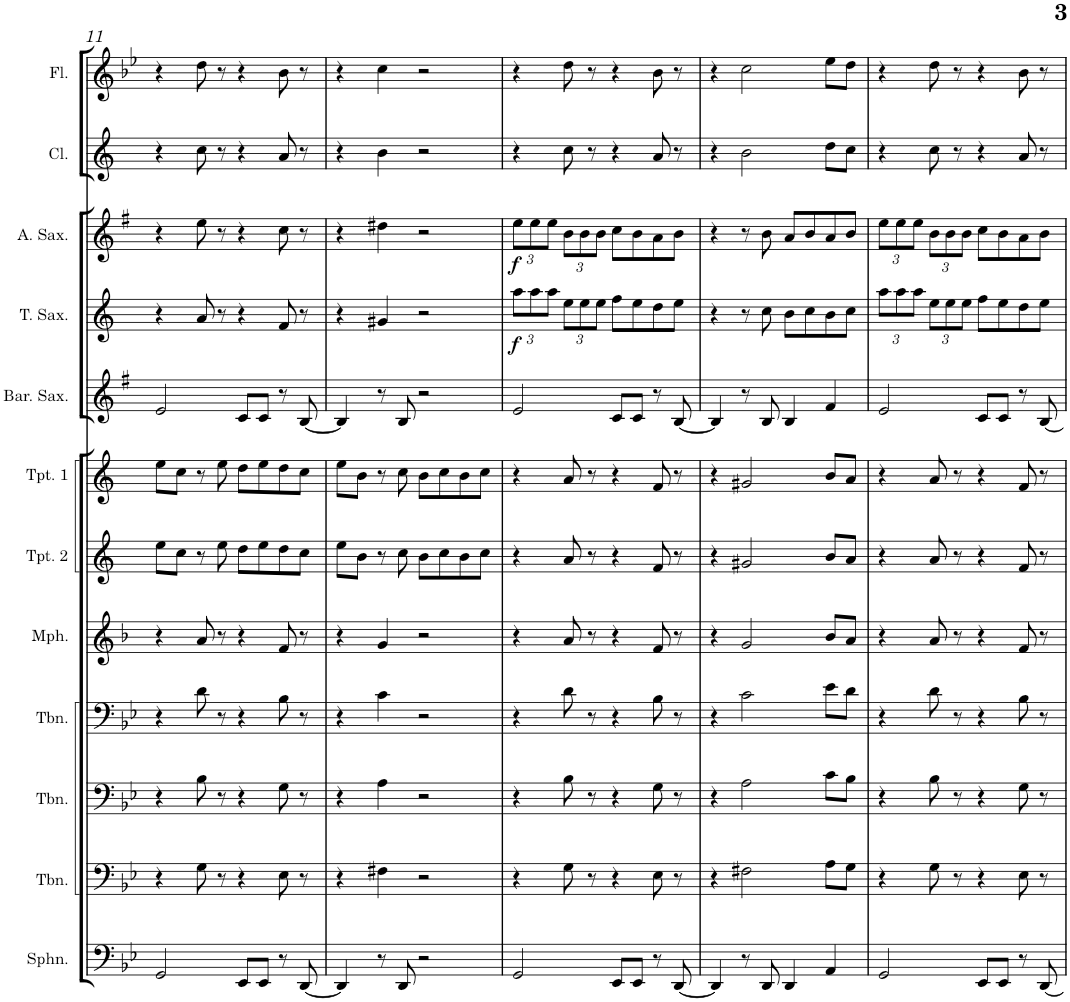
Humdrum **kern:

**kern	**kern	**kern	**kern	**kern	**kern	**kern	**kern	**kern	**dynam	**kern	**dynam	**kern	**kern
*part12	*part11	*part10	*part9	*part8	*part7	*part6	*part5	*part4	*part4	*part3	*part3	*part2	*part1
*staff12	*staff11	*staff10	*staff9	*staff8	*staff7	*staff6	*staff5	*staff4	*staff4	*staff3	*staff3	*staff2	*staff1
*I"Sousaphone	*I"Trombone	*I"Trombone	*I"Trombone	*I"Mellophone	*I"Trumpet 2	*I"Trumpet 1	*I"Baritone Sax	*I"Tenor Sax	*	*I"Alto Sax	*	*I"Clarinet	*I"Flute
*I'Sphn.	*I'Tbn.	*I'Tbn.	*I'Tbn.	*I'Mph.	*I'Tpt. 2	*I'Tpt. 1	*I'Bar. Sax.	*I'T. Sax.	*	*I'A. Sax.	*	*I'Cl.	*I'Fl.
!!LO:PB:g=z
*clefF4	*clefF4	*clefF4	*clefF4	*clefG2	*clefG2	*clefG2	*clefG2	*clefG2	*	*clefG2	*	*clefG2	*clefG2
*	*	*	*	*Trd4c7	*Trd1c2	*Trd1c2	*Trd12c21	*Trd8c14	*	*Trd5c9	*	*Trd1c2	*
*k[b-e-]	*k[b-e-]	*k[b-e-]	*k[b-e-]	*k[b-]	*k[]	*k[]	*k[f#]	*k[]	*	*k[f#]	*	*k[]	*k[b-e-]
*M4/4	*M4/4	*M4/4	*M4/4	*M4/4	*M4/4	*M4/4	*M4/4	*M4/4	*	*M4/4	*	*M4/4	*M4/4
=11	=11	=11	=11	=11	=11	=11	=11	=11	=11	=11	=11	=11	=11
2GG/	4r	4r	4r	4r	8ee\L	8ee\L	2e/	4r	.	4r	.	4r	4r
.	.	.	.	.	8cc\J	8cc\J	.	.	.	.	.	.	.
.	8G\	8B-\	8d\	8a/	8r	8r	.	8a/	.	8ee\	.	8cc\	8dd\
.	8r	8r	8r	8r	8ee\	8ee\	.	8r	.	8r	.	8r	8r
8EE-/L	4r	4r	4r	4r	8dd\L	8dd\L	8c/L	4r	.	4r	.	4r	4r
8EE-/J	.	.	.	.	8ee\	8ee\	8c/J	.	.	.	.	.	.
8r	8E-\	8G\	8B-\	8f/	8dd\	8dd\	8r	8f/	.	8cc\	.	8a/	8b-\
[8DD/	8r	8r	8r	8r	8cc\J	8cc\J	[8B/	8r	.	8r	.	8r	8r
=12	=12	=12	=12	=12	=12	=12	=12	=12	=12	=12	=12	=12	=12
4DD/]	4r	4r	4r	4r	8ee\L	8ee\L	4B/]	4r	.	4r	.	4r	4r
.	.	.	.	.	8b\J	8b\J	.	.	.	.	.	.	.
8r	4F#X\	4A\	4c\	4g/	8r	8r	8r	4g#X/	.	4dd#X\	.	4b\	4cc\
8DD/	.	.	.	.	8cc\	8cc\	8B/	.	.	.	.	.	.
2r	2r	2r	2r	2r	8b\L	8b\L	2r	2r	.	2r	.	2r	2r
.	.	.	.	.	8cc\	8cc\	.	.	.	.	.	.	.
.	.	.	.	.	8b\	8b\	.	.	.	.	.	.	.
.	.	.	.	.	8cc\J	8cc\J	.	.	.	.	.	.	.
=13	=13	=13	=13	=13	=13	=13	=13	=13	=13	=13	=13	=13	=13
*	*	*	*	*	*	*	*	*Xbrackettup	*	*Xbrackettup	*	*	*
!	!	!	!	!	!	!	!	!	!LO:DY:b	!	!LO:DY:b	!	!
2GG/	4r	4r	4r	4r	4r	4r	2e/	12aa\L	f	12ee\L	f	4r	4r
.	.	.	.	.	.	.	.	12aa\	.	12ee\	.	.	.
.	.	.	.	.	.	.	.	12aa\J	.	12ee\J	.	.	.
.	8G\	8B-\	8d\	8a/	8a/	8a/	.	12ee\L	.	12b\L	.	8cc\	8dd\
.	.	.	.	.	.	.	.	12ee\	.	12b\	.	.	.
.	8r	8r	8r	8r	8r	8r	.	.	.	.	.	8r	8r
.	.	.	.	.	.	.	.	12ee\J	.	12b\J	.	.	.
8EE-/L	4r	4r	4r	4r	4r	4r	8c/L	8ff\L	.	8cc\L	.	4r	4r
8EE-/J	.	.	.	.	.	.	8c/J	8ee\	.	8b\	.	.	.
8r	8E-\	8G\	8B-\	8f/	8f/	8f/	8r	8dd\	.	8a\	.	8a/	8b-\
[8DD/	8r	8r	8r	8r	8r	8r	[8B/	8ee\J	.	8b\J	.	8r	8r
=14	=14	=14	=14	=14	=14	=14	=14	=14	=14	=14	=14	=14	=14
4DD/]	4r	4r	4r	4r	4r	4r	4B/]	4r	.	4r	.	4r	4r
8r	2F#X\	2A\	2c\	2g/	2g#X/	2g#X/	8r	8r	.	8r	.	2b\	2cc\
8DD/	.	.	.	.	.	.	8B/	8cc\	.	8b\	.	.	.
4DD/	.	.	.	.	.	.	4B/	8b\L	.	8a/L	.	.	.
.	.	.	.	.	.	.	.	8cc\	.	8b/	.	.	.
4AA/	8A\L	8c\L	8e-\L	8b-/L	8b/L	8b/L	4f#/	8b\	.	8a/	.	8dd\L	8ee-\L
.	8G\J	8B-\J	8d\J	8a/J	8a/J	8a/J	.	8cc\J	.	8b/J	.	8cc\J	8dd\J
=15	=15	=15	=15	=15	=15	=15	=15	=15	=15	=15	=15	=15	=15
2GG/	4r	4r	4r	4r	4r	4r	2e/	12aa\L	.	12ee\L	.	4r	4r
.	.	.	.	.	.	.	.	12aa\	.	12ee\	.	.	.
.	.	.	.	.	.	.	.	12aa\J	.	12ee\J	.	.	.
.	8G\	8B-\	8d\	8a/	8a/	8a/	.	12ee\L	.	12b\L	.	8cc\	8dd\
.	.	.	.	.	.	.	.	12ee\	.	12b\	.	.	.
.	8r	8r	8r	8r	8r	8r	.	.	.	.	.	8r	8r
.	.	.	.	.	.	.	.	12ee\J	.	12b\J	.	.	.
8EE-/L	4r	4r	4r	4r	4r	4r	8c/L	8ff\L	.	8cc\L	.	4r	4r
8EE-/J	.	.	.	.	.	.	8c/J	8ee\	.	8b\	.	.	.
8r	8E-\	8G\	8B-\	8f/	8f/	8f/	8r	8dd\	.	8a\	.	8a/	8b-\
[8DD/	8r	8r	8r	8r	8r	8r	[8B/	8ee\J	.	8b\J	.	8r	8r
=	=	=	=	=	=	=	=	=	=	=	=	=	=
*-	*-	*-	*-	*-	*-	*-	*-	*-	*-	*-	*-	*-	*-
